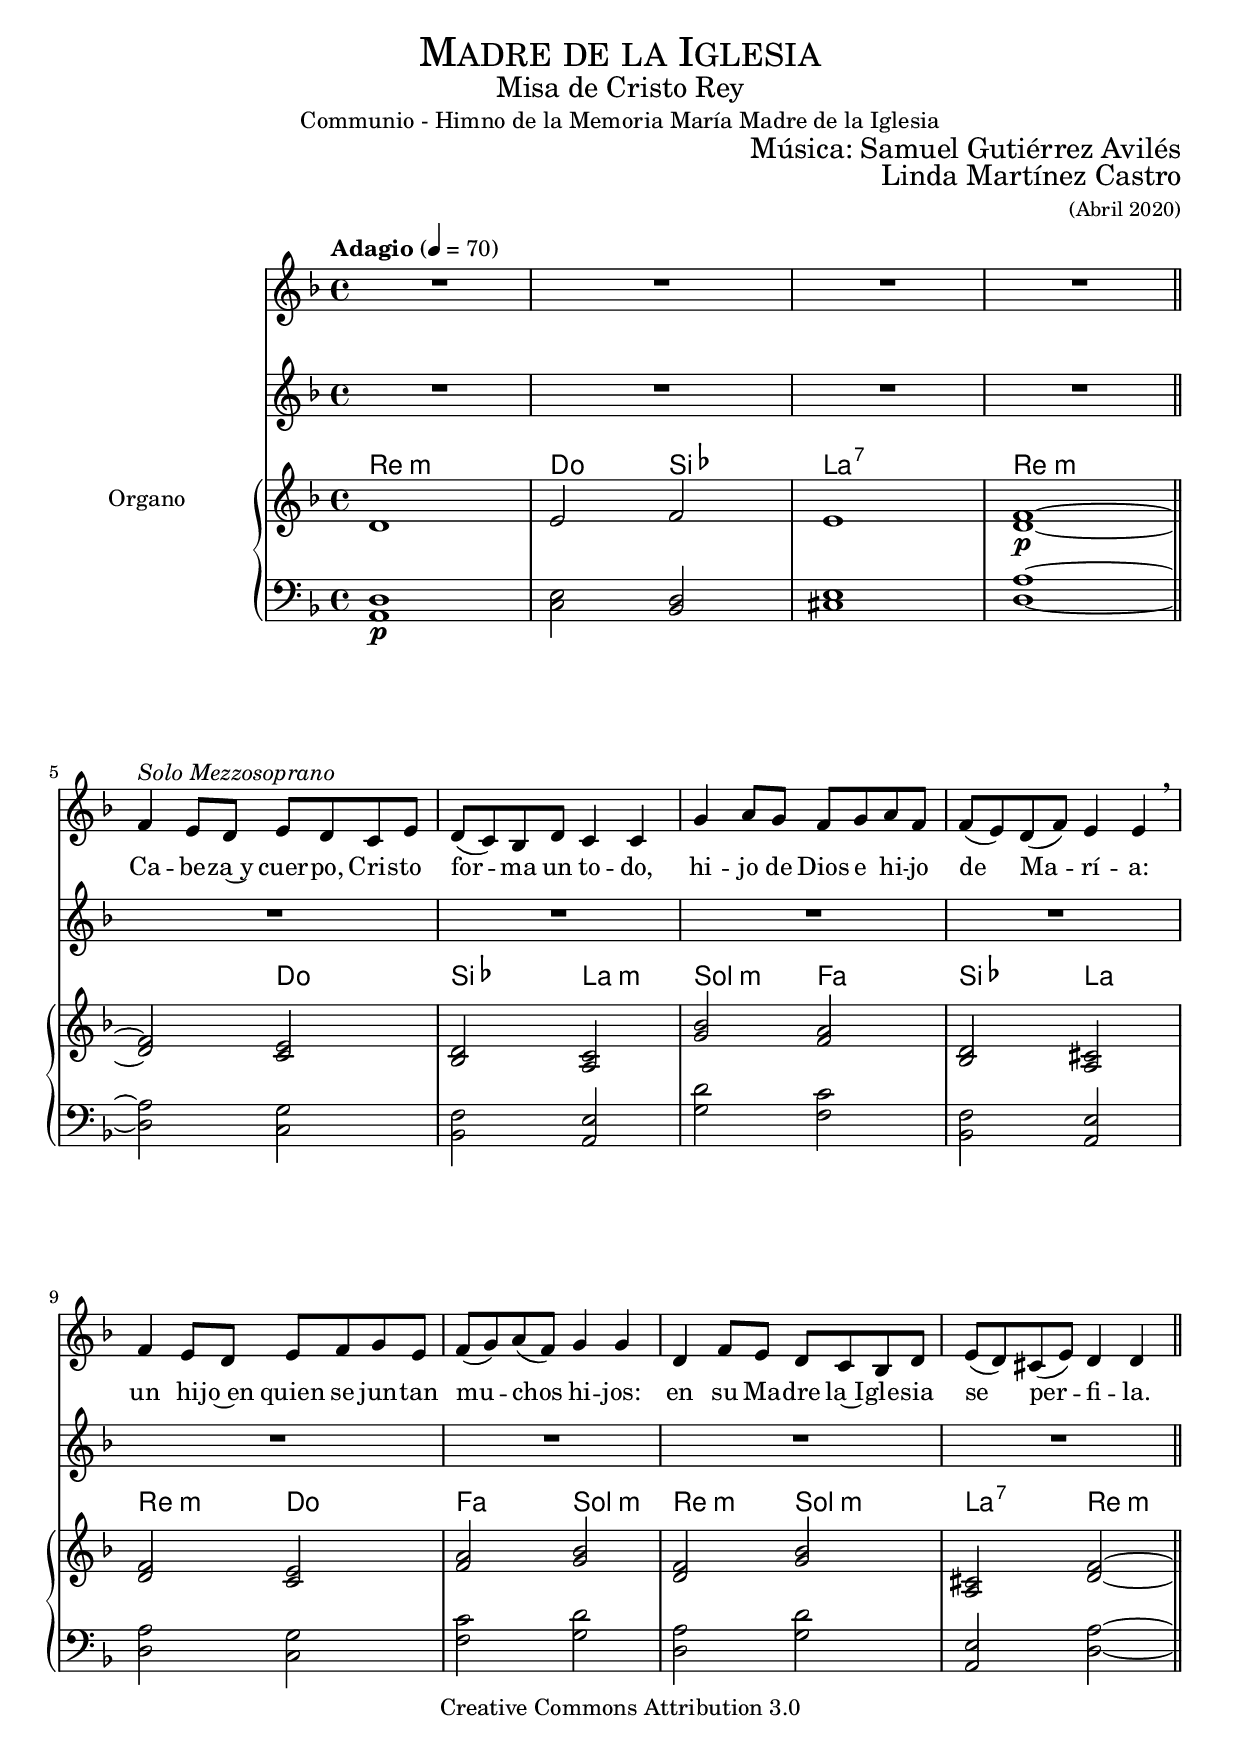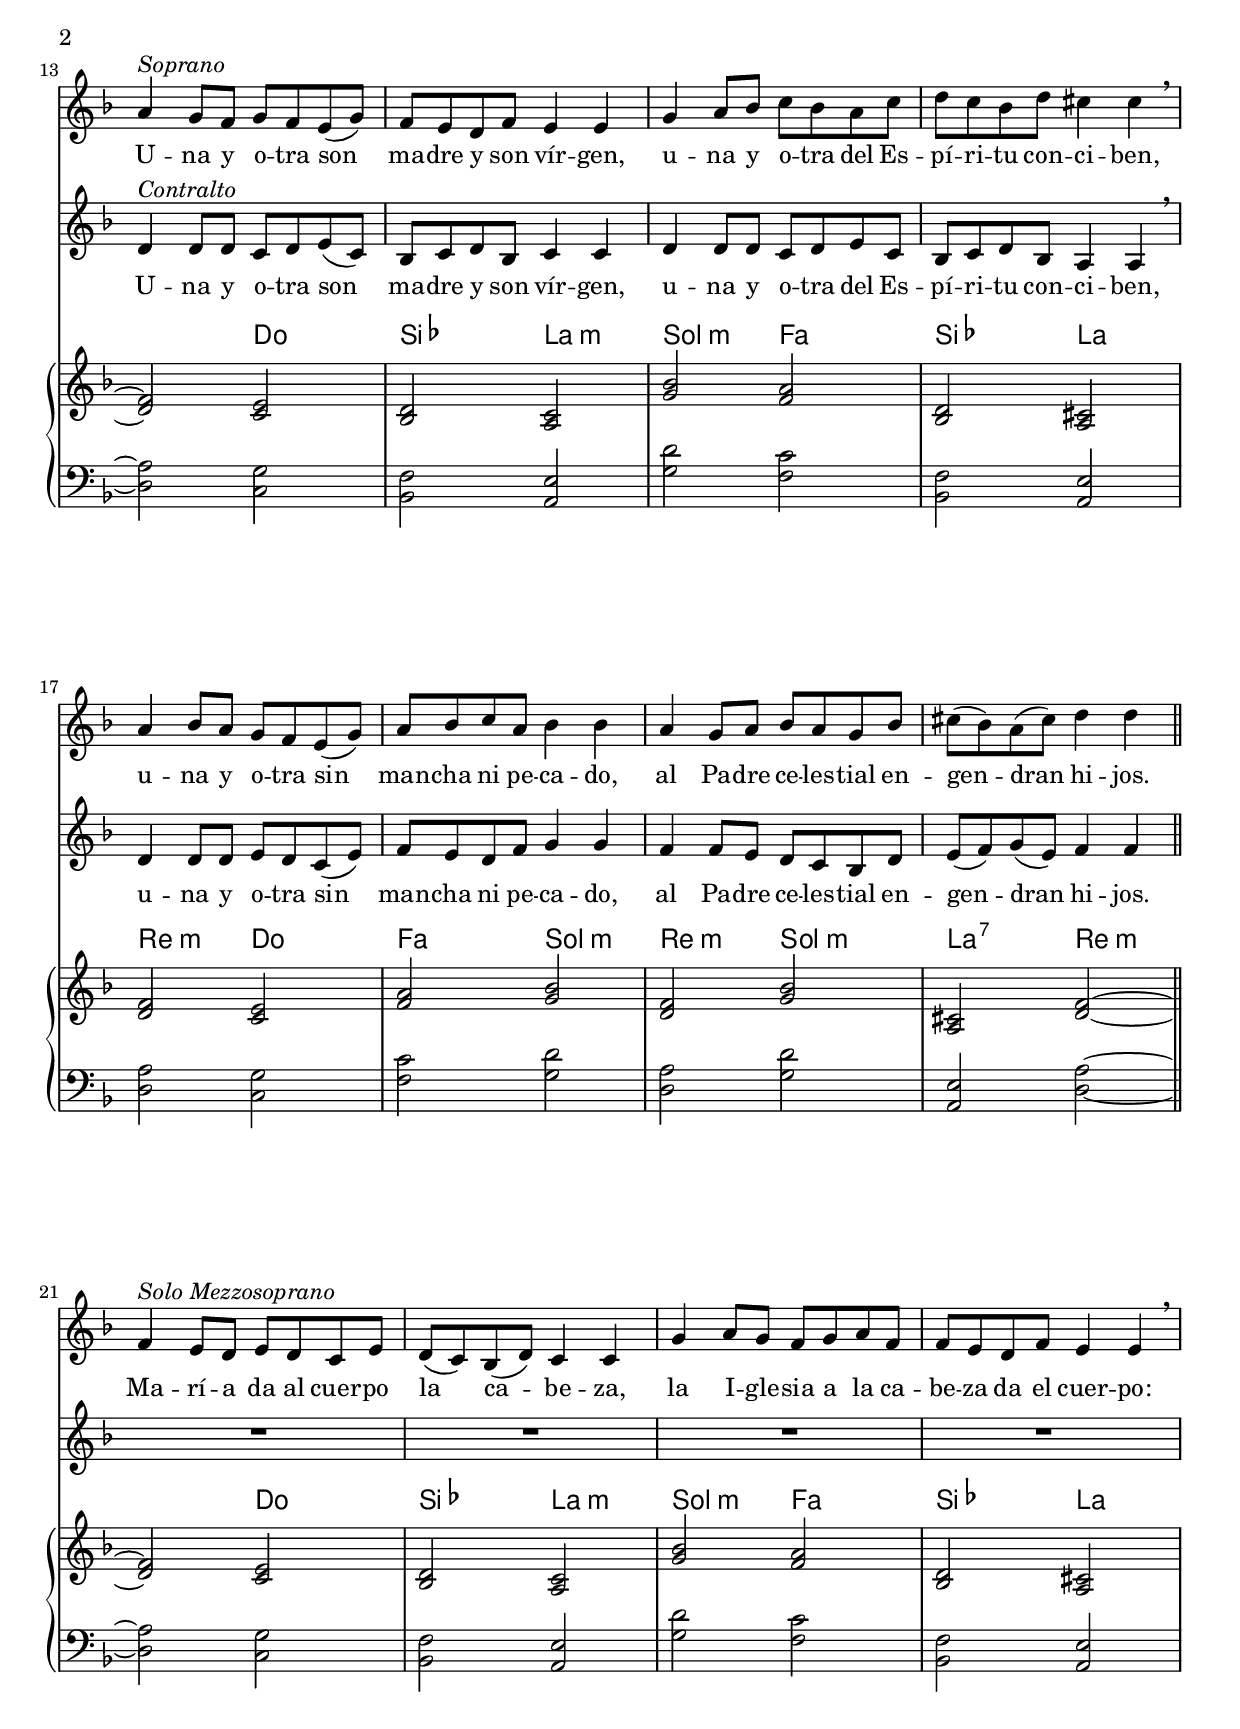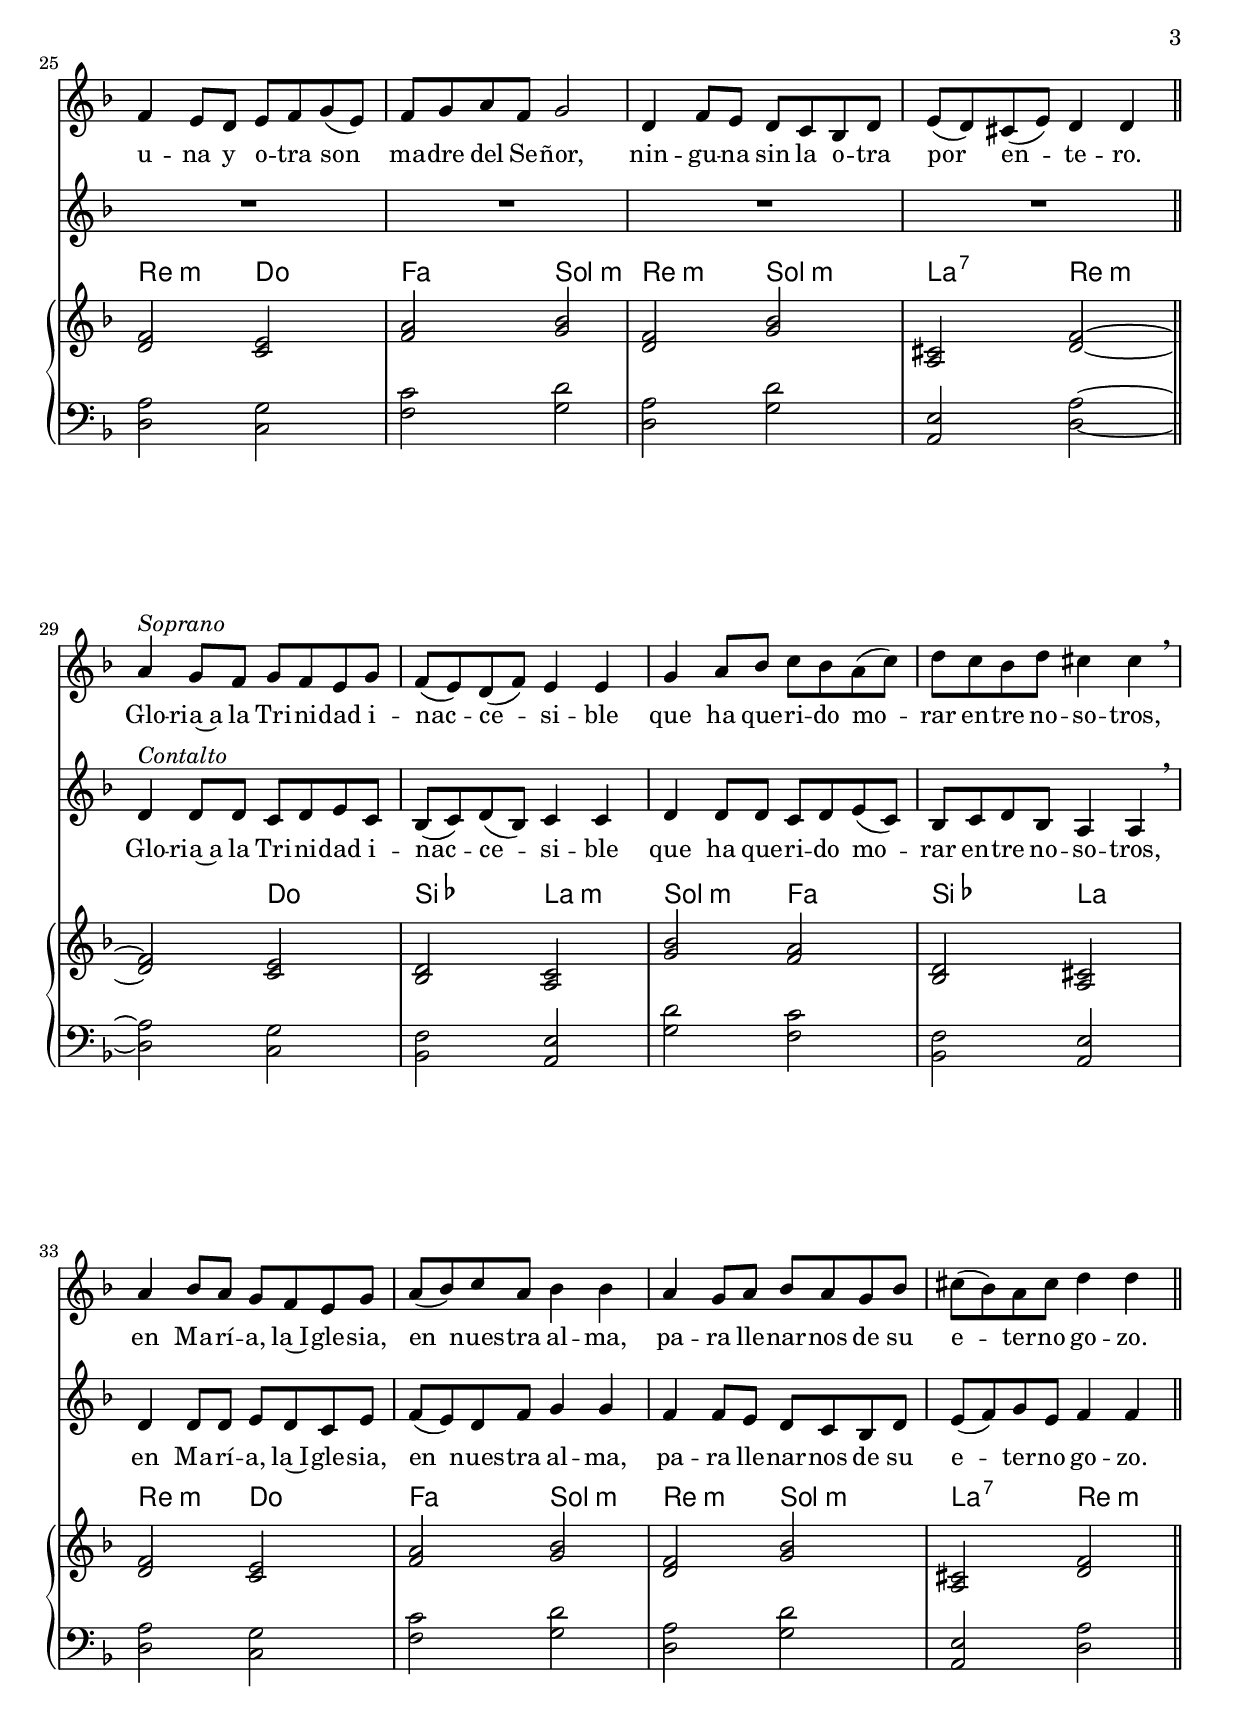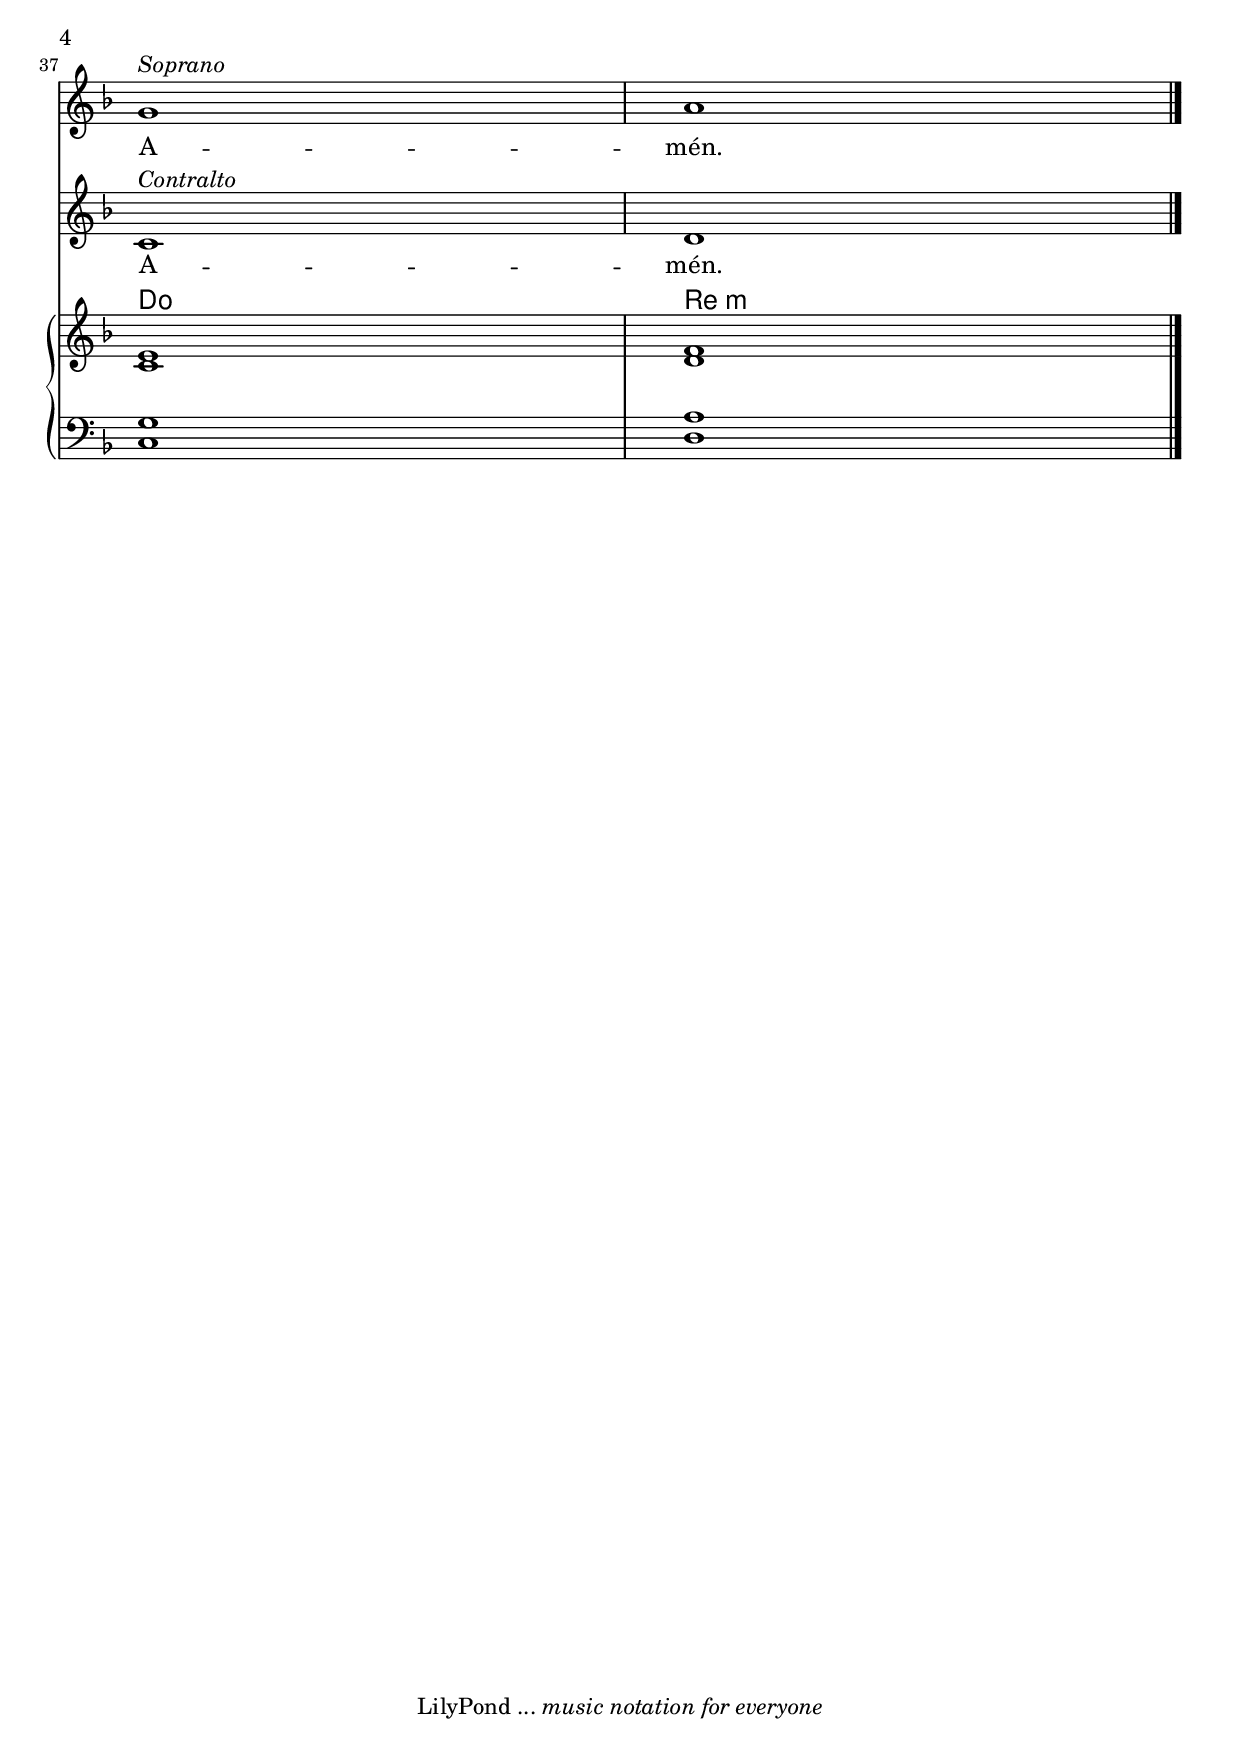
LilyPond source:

% ****************************************************************
%	Madre de la iglesia - Melodia inspirada en las composiciones de Mons Marco Frisina
%   	Texto y musica con acompañamiento
%	by serach.sam@
% ****************************************************************
\language "espanol"
\version "2.19.82"

#(set-global-staff-size 19.8)

% --- Cabecera
\markup { \fill-line { \center-column { \fontsize #5 \smallCaps "Madre de la Iglesia" \fontsize #2 "Misa de Cristo Rey" "Communio - Himno de la Memoria María Madre de la Iglesia" } } }
%\markup { \fill-line { " " \right-column { \fontsize #2 "Letra: Pablo VI" } } }
\markup { \fill-line { " " \right-column { \fontsize #2 "Música: Samuel Gutiérrez Avilés" } } }
\markup { \fill-line { " " \right-column { \fontsize #2 "Linda Martínez Castro" \small "(Abril 2020)" } } }
\header {
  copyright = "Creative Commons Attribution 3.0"
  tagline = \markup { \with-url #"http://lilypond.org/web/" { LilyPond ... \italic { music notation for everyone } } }
  breakbefore = ##t
}

% --- Musica

% --- Parametro globales
global = {
  \tempo "Adagio" 4 = 70
  \key re \minor
  \time 4/4
}

Music = \relative do' {
  R1*4 \bar "||" \break

  fa4^\markup { \italic "Solo Mezzosoprano" } mi8 re mi re do mi |
  re8( do) sib re do4 do 	|
  sol'4 la8 sol fa sol la fa	|
  fa8( mi) re( fa) mi4 mi \breathe | \break
  fa4 mi8 re mi fa sol mi	|
  fa8( sol) la( fa) sol4 sol 	|
  re4 fa8 mi re do sib re	|
  mi8( re) dos( mi) re4 re 	| \bar "||" \break

  la'4^\markup { \italic "Soprano" } sol8 fa sol fa mi( sol) |
  fa8 mi re fa mi4 mi		|
  sol4 la8 sib do sib la do|	|
  re do sib re dos4 dos \breathe | \break
  la4 sib8 la sol fa mi( sol)	|
  la8 sib do la sib4 sib 	|
  la4 sol8 la sib la sol sib	|
  dos8( sib) la( dos) re4 re 	| \bar "||" \break

  fa,4^\markup { \italic "Solo Mezzosoprano" } mi8 re mi re do mi |
  re8( do) sib( re) do4 do	|
  sol'4 la8 sol fa sol la fa 	|
  fa8 mi re fa mi4 mi \breathe 	| \break
  fa4 mi8 re mi fa sol( mi)	|
  fa8 sol la fa sol2 		|
  re4 fa8 mi re do sib re	|
  mi8( re) dos( mi) re4 re 	| \bar "||" \break

  la'4^\markup { \italic "Soprano" } sol8 fa sol fa mi sol |
  fa8( mi) re( fa) mi4 mi 	|
  sol4 la8 sib do sib la( do)	|
  re do sib re dos4 dos \breathe	| \break
  la4 sib8 la sol fa mi sol	|
  la8( sib) do la sib4 sib	|
  la4 sol8 la sib la sol sib	|
  dos8( sib) la dos re4 re	| \bar "||" \break

  sol,1^\markup { \italic "Soprano" } |
  la1			|

  \bar "|."
}
Words = \lyricmode {
  Ca -- be -- za~y cuer -- po, Cris -- to for -- ma un to -- do,
  hi -- jo de Dios e hi -- jo de Ma -- rí -- a:
  un hi -- jo~en quien se jun -- tan mu -- chos hi -- jos:
  en su Ma -- dre la~I -- gle -- sia se per -- fi -- la.

  U -- na y o -- tra son ma -- dre y son vír -- gen,
  u -- na y o -- tra del Es -- pí -- ri -- tu con -- ci -- ben,
  u -- na y o -- tra sin man -- cha ni pe -- ca -- do,
  al Pa -- dre ce -- les -- tial en -- gen -- dran hi -- jos.

  Ma -- rí -- a da al cuer -- po la ca -- be -- za,
  la I -- gle -- sia a la ca -- be -- za da el cuer -- po:
  u -- na y o -- tra son ma -- dre del Se -- ñor,
  nin -- gu -- na sin la o -- tra por en -- te -- ro.

  Glo -- ria~a la Tri -- ni -- dad i -- nac -- ce -- si -- ble
  que ha que -- ri -- do mo -- rar en -- tre no -- so -- tros,
  en Ma -- rí -- a, la~I -- gle -- sia, en nues -- tra al -- ma,
  pa -- ra lle -- nar -- nos de su e -- ter -- no go -- zo.

  A -- mén.
}

Music_dos = \relative do' {
  R1*4 \bar "||" \break

  R1*8 |

  re4^\markup { \italic "Contralto" } re8 re do8 re mi( do) |
  sib8 do re sib do4 do		|
  re4 re8 re do re mi do		|
  sib do re sib la4 la \breathe	|
  re4 re8 re mi8 re do( mi)	|
  fa8 mi re fa sol4 sol		|
  fa4 fa8 mi re do sib re	|
  mi( fa) sol( mi) fa4 fa	|

  R1*8 |

  re4^\markup { \italic "Contalto" } re8 re do8 re mi do |
  sib8( do) re( sib) do4 do	|
  re4 re8 re do re mi( do) 	|
  sib do re sib la4 la 	| \breathe
  re4 re8 re mi8 re do mi	|
  fa8( mi) re fa sol4 sol	|
  fa4 fa8 mi re do sib re 	|
  mi( fa) sol mi fa4 fa 		| \bar "||"

  do1^\markup { \italic "Contralto" } |
  re1			|

  \bar "|."
}
Words_dos = \lyricmode {
  U -- na y o -- tra son ma -- dre y son vír -- gen,
  u -- na y o -- tra del Es -- pí -- ri -- tu con -- ci -- ben,
  u -- na y o -- tra sin man -- cha ni pe -- ca -- do,
  al Pa -- dre ce -- les -- tial en -- gen -- dran hi -- jos.

  Glo -- ria~a la Tri -- ni -- dad i -- nac -- ce -- si -- ble
  que ha que -- ri -- do mo -- rar en -- tre no -- so -- tros,
  en Ma -- rí -- a, la~I -- gle -- sia, en nues -- tra al -- ma,
  pa -- ra lle -- nar -- nos de su e -- ter -- no go -- zo.

  A -- mén.
}

NotesSop = \relative do' {
  R1*3 | fa1~\p | \bar "||"

  fa2 mi2	|
  re2 do 	|
  sib'2 la	|
  re,2 dos	|
  fa2 mi2	|
  la2 sib 	|
  fa2 sib	|
  dos,2 fa~	|

  fa2 mi2	|
  re2 do 	|
  sib'2 la	|
  re,2 dos	|
  fa2 mi2	|
  la2 sib 	|
  fa2 sib	|
  dos,2 fa~	|

  fa2 mi2	|
  re2 do 	|
  sib'2 la	|
  re,2 dos	|
  fa2 mi2	|
  la2 sib 	|
  fa2 sib	|
  dos,2 fa~	|

  fa2 mi2	|
  re2 do 	|
  sib'2 la	|
  re,2 dos	|
  fa2 mi2	|
  la2 sib 	|
  fa2 sib	|
  dos,2 fa	|

  mi1		|
  fa1		|
}
NotesAlt = \relative do' {
  re1 | mi2 fa | mi1 | re1~\p | \bar "||"

  re2 do 	|
  sib2 la	|
  sol'2 fa	|
  sib,2 la	|
  re2 do 	|
  fa2 sol	|
  re2 sol	|
  la,2 re~	|

  re2 do 	|
  sib2 la	|
  sol'2 fa	|
  sib,2 la	|
  re2 do 	|
  fa2 sol	|
  re2 sol	|
  la,2 re~	|

  re2 do 	|
  sib2 la	|
  sol'2 fa	|
  sib,2 la	|
  re2 do 	|
  fa2 sol	|
  re2 sol	|
  la,2 re~	|

  re2 do 	|
  sib2 la	|
  sol'2 fa	|
  sib,2 la	|
  re2 do 	|
  fa2 sol	|
  re2 sol	|
  la,2 re	|

  do1		|
  re1		|
}
NotesTer = \relative do {
  re1\p | mi2 re | mi1 | la1~ | \bar "||"

  la2 sol 	|
  fa2 mi		|
  re'2 do	|
  fa,2 mi	|
  la2 sol 	|
  do2 re		|
  la2 re		|
  mi,2 la~	|

  la2 sol 	|
  fa2 mi		|
  re'2 do	|
  fa,2 mi	|
  la2 sol 	|
  do2 re		|
  la2 re		|
  mi,2 la~	|

  la2 sol 	|
  fa2 mi		|
  re'2 do	|
  fa,2 mi	|
  la2 sol 	|
  do2 re		|
  la2 re		|
  mi,2 la~	|

  la2 sol 	|
  fa2 mi		|
  re'2 do	|
  fa,2 mi	|
  la2 sol 	|
  do2 re		|
  la2 re		|
  mi,2 la	|

  sol1		|
  la1		|
}
NotesBas = \relative do {
  la1\p | do2 sib | dos1 | re1~ | \bar "||"

  re2 do 	|
  sib2 la	|
  sol'2 fa	|
  sib,2 la	|
  re2 do 	|
  fa2 sol	|
  re2 sol	|
  la,2 re~	|

  re2 do 	|
  sib2 la	|
  sol'2 fa	|
  sib,2 la	|
  re2 do 	|
  fa2 sol	|
  re2 sol	|
  la,2 re~	|

  re2 do 	|
  sib2 la	|
  sol'2 fa	|
  sib,2 la	|
  re2 do 	|
  fa2 sol	|
  re2 sol	|
  la,2 re~	|

  re2 do 	|
  sib2 la	|
  sol'2 fa	|
  sib,2 la	|
  re2 do 	|
  fa2 sol	|
  re2 sol	|
  la,2 re	|

  do1		|
  re1		|
}

% --- acordes
armonias = \new ChordNames {
  \chordmode {
    \italianChords
    re1:m do2 sib la1:7 re1:m

    s2 do2 sib2 la2:m
    sol2:m fa2 sib2 la2
    re2:m do2 fa2 sol2:m
    re2:m sol2:m la2:7 re2:m

    s2 do2 sib2 la2:m
    sol2:m fa2 sib2 la2
    re2:m do2 fa2 sol2:m
    re2:m sol2:m la2:7 re2:m

    s2 do2 sib2 la2:m
    sol2:m fa2 sib2 la2
    re2:m do2 fa2 sol2:m
    re2:m sol2:m la2:7 re2:m

    s2 do2 sib2 la2:m
    sol2:m fa2 sib2 la2
    re2:m do2 fa2 sol2:m
    re2:m sol2:m la2:7 re2:m

    do1 re1:m
  }
}

\score {
  <<
    \new Voice = "melodia" <<
      \set Staff.midiInstrument = #"choir aahs"
      \set Staff.midiMaximumVolume = #1.5
      \global \Music
    >>\new Lyrics = "melodia"
    \context Lyrics = "melodia" \lyricsto "melodia" \Words
    \new Voice = "melodia_dos" <<
      \set Staff.midiInstrument = #"choir aahs"
      \set Staff.midiMaximumVolume = #1.5
      \global \Music_dos
    >>
    \new Lyrics = "melodia_dos"
    \context Lyrics = "melodia_dos" \lyricsto "melodia_dos" \Words_dos
    \armonias
    \new PianoStaff <<
      \new Staff <<
        \set Staff.instrumentName = #"Organo"
        \set Staff.midiInstrument = #"church organ"
        \set Staff.midiMaximumVolume = #0.6
        \set Staff.printPartCombineTexts = ##f
        \partcombine
        << \global \NotesSop >>
        << \global \NotesAlt >>
      >>
      \new Staff <<
        \set Staff.midiInstrument = #"church organ"
        \set Staff.midiMaximumVolume = #0.6
        \clef bass
        \set Staff.printPartCombineTexts = ##f
        \partcombine
        << \global \NotesTer >>
        << \global \NotesBas >>
      >>
    >>
  >>
  \midi { }
  \layout { }
}

% --- Musica
\paper{
  #(set-default-paper-size "letter")
  indent=3.5\cm
  page-breaking = #ly:page-turn-breaking
}
